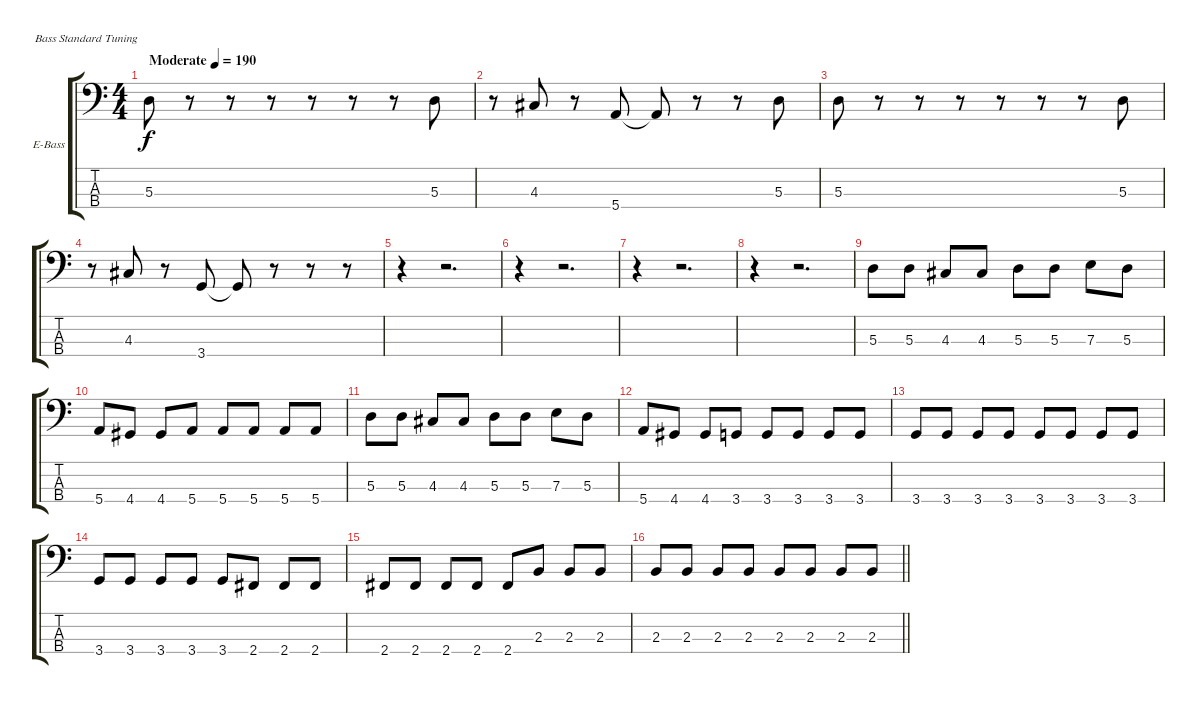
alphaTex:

\bracketExtendMode groupsimilarinstruments
\firstSystemTrackNameOrientation horizontal
\otherSystemsTrackNameOrientation horizontal
\track ("Áàñ" "E-Bass") {instrument electricbasspick}
\staff {score tabs}
\tuning (G2 D2 A1 E1)
\ts (4 4)
\beaming (8 2 2 2 2)
\tempo (190 "Moderate")
\clef f4
\ks c
5.3.8{dy f instrument electricbasspick} r.8 r.8 r.8 r.8 r.8 r.8 5.3.8 |
r.8 4.3.8 r.8 5.4.8 5.4{t}.8 r.8 r.8 5.3.8 |
5.3.8 r.8 r.8 r.8 r.8 r.8 r.8 5.3.8 |
r.8 4.3.8 r.8 3.4.8 3.4{t}.8 r.8 r.8 r.8 |
r.4 r.2{d} |
r.4 r.2{d} |
r.4 r.2{d} |
r.4 r.2{d} |
5.3.8 5.3.8 4.3.8 4.3.8 5.3.8 5.3.8 7.3.8 5.3.8 |
5.4.8 4.4.8 4.4.8 5.4.8 5.4.8 5.4.8 5.4.8 5.4.8 |
5.3.8 5.3.8 4.3.8 4.3.8 5.3.8 5.3.8 7.3.8 5.3.8 |
5.4.8 4.4.8 4.4.8 3.4.8 3.4.8 3.4.8 3.4.8 3.4.8 |
3.4.8 3.4.8 3.4.8 3.4.8 3.4.8 3.4.8 3.4.8 3.4.8 |
3.4.8 3.4.8 3.4.8 3.4.8 3.4.8 2.4.8 2.4.8 2.4.8 |
2.4.8 2.4.8 2.4.8 2.4.8 2.4.8 2.3.8 2.3.8 2.3.8 |
\barLineRight lightlight
2.3.8 2.3.8 2.3.8 2.3.8 2.3.8 2.3.8 2.3.8 2.3.8
